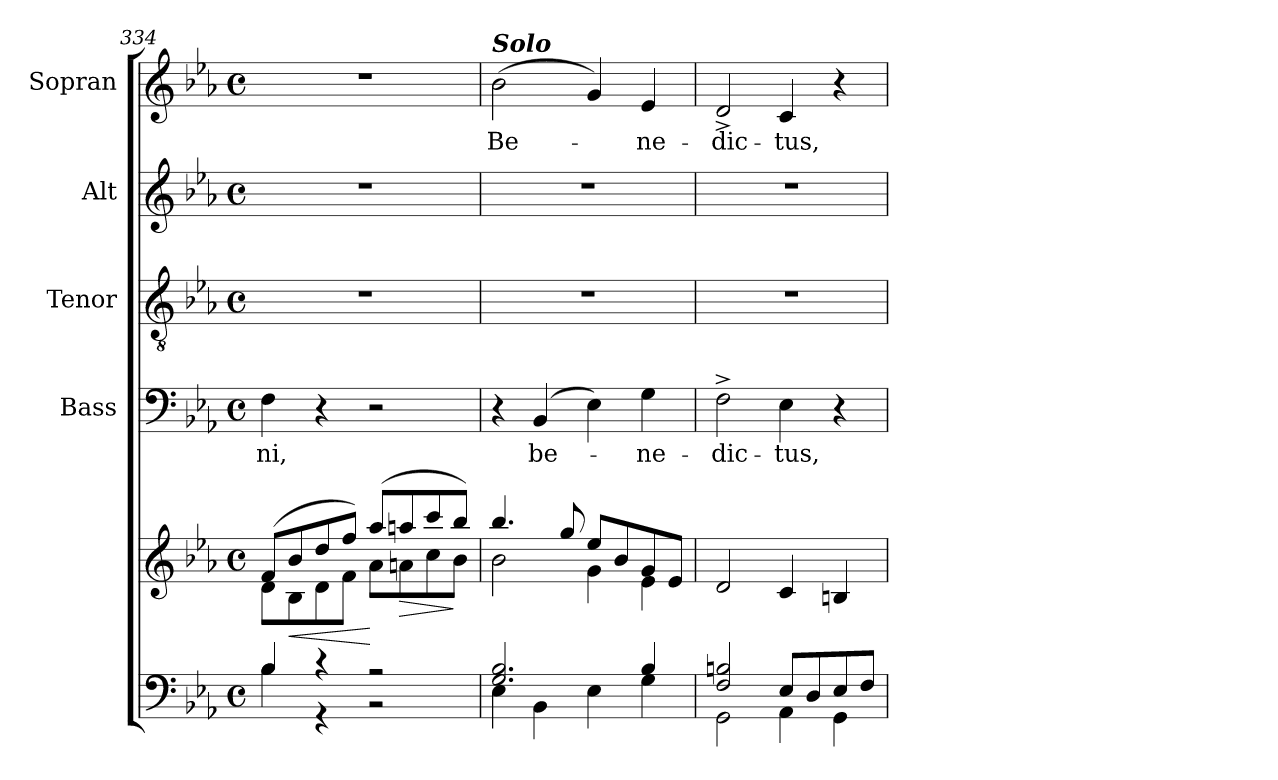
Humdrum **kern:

**kern	**kern	**dynam	**kern	**text	**kern	**kern	**kern	**text
*part5	*part5	*part5	*part4	*part4	*part3	*part2	*part1	*part1
*staff6	*staff5	*staff5/6	*staff4	*staff4	*staff3	*staff2	*staff1	*staff1
*	*	*	*I"Bass	*	*I"Tenor	*I"Alt	*I"Sopran	*
*	*	*	*I'B.	*	*I'T.	*I'A.	*I'S.	*
*clefF4	*clefG2	*	*clefF4	*	*clefGv2	*clefG2	*clefG2	*
*k[b-e-a-]	*k[b-e-a-]	*	*k[b-e-a-]	*	*k[b-e-a-]	*k[b-e-a-]	*k[b-e-a-]	*
*E-:	*E-:	*	*E-:	*	*E-:	*E-:	*E-:	*
*M4/4	*M4/4	*	*M4/4	*	*M4/4	*M4/4	*M4/4	*
*met(c)	*met(c)	*	*met(c)	*	*met(c)	*met(c)	*met(c)	*
=334	=334	=334	=334	=334	=334	=334	=334	=334
*^	*^	*	*	*	*	*	*	*
!	!	!	!	!	!	!LO:LY:b	!	!	!	!
4B-/	4B-\	(>8f/L	8d\L	.	4F\	-ni,	1r	1r	1r	.
!	!	!	!	!LO:HP:b	!	!	!	!	!	!
.	.	8b-/	8B-\	<	.	.	.	.	.	.
4r	4r	8dd/	8d\	.	4r	.	.	.	.	.
.	.	8ff/J)	8f\J	.	.	.	.	.	.	.
2r	2r	(>8aa-/L	8a-\L	[	2r	.	.	.	.	.
!	!	!	!	!LO:HP:b	!	!	!	!	!	!
.	.	8aan/	8an\	>	.	.	.	.	.	.
.	.	8ccc/	8cc\	.	.	.	.	.	.	.
.	.	8bb-/J)	8b-\J	]	.	.	.	.	.	.
=335	=335	=335	=335	=335	=335	=335	=335	=335	=335	=335
!	!	!	!	!	!	!	!	!	!LO:TX:a:Bi:t=Solo	!
!	!	!	!	!	!	!	!	!	!	!LO:LY:b
2.G/ 2.B-/	4E-\	4.bb-/	2b-\	.	4r	.	1r	1r	(>2b-\	Be-
!	!	!	!	!	!	!LO:LY:b	!	!	!	!
.	4BB-\	.	.	.	(4BB-/	be-	.	.	.	.
.	.	8gg/	.	.	.	.	.	.	.	.
.	4E-\	8ee-/L	4g\	.	4E-\)	.	.	.	4g/)	.
.	.	8b-/	.	.	.	.	.	.	.	.
!	!	!	!	!	!	!LO:LY:b	!	!	!	!LO:LY:b
4B-/	4G\	8g/	4e-\	.	4G\	-ne-	.	.	4e-/	-ne-
.	.	8e-/J	.	.	.	.	.	.	.	.
*	*	*v	*v	*	*	*	*	*	*	*
=336	=336	=336	=336	=336	=336	=336	=336	=336	=336
!	!	!	!	!	!LO:LY:b	!	!	!	!LO:LY:b
2F/ 2Bn/	2GG\	2d/	.	2F^>\	-dic-	1r	1r	2d^>/	-dic-
!	!	!	!	!	!LO:LY:b	!	!	!	!LO:LY:b
8E-/L	4AA-\	4c/	.	4E-\	-tus,	.	.	4c/	-tus,
8D/	.	.	.	.	.	.	.	.	.
8E-/	4GG\	4Bn/	.	4r	.	.	.	4r	.
8F/J	.	.	.	.	.	.	.	.	.
*v	*v	*	*	*	*	*	*	*	*
=	=	=	=	=	=	=	=	=
*-	*-	*-	*-	*-	*-	*-	*-	*-
